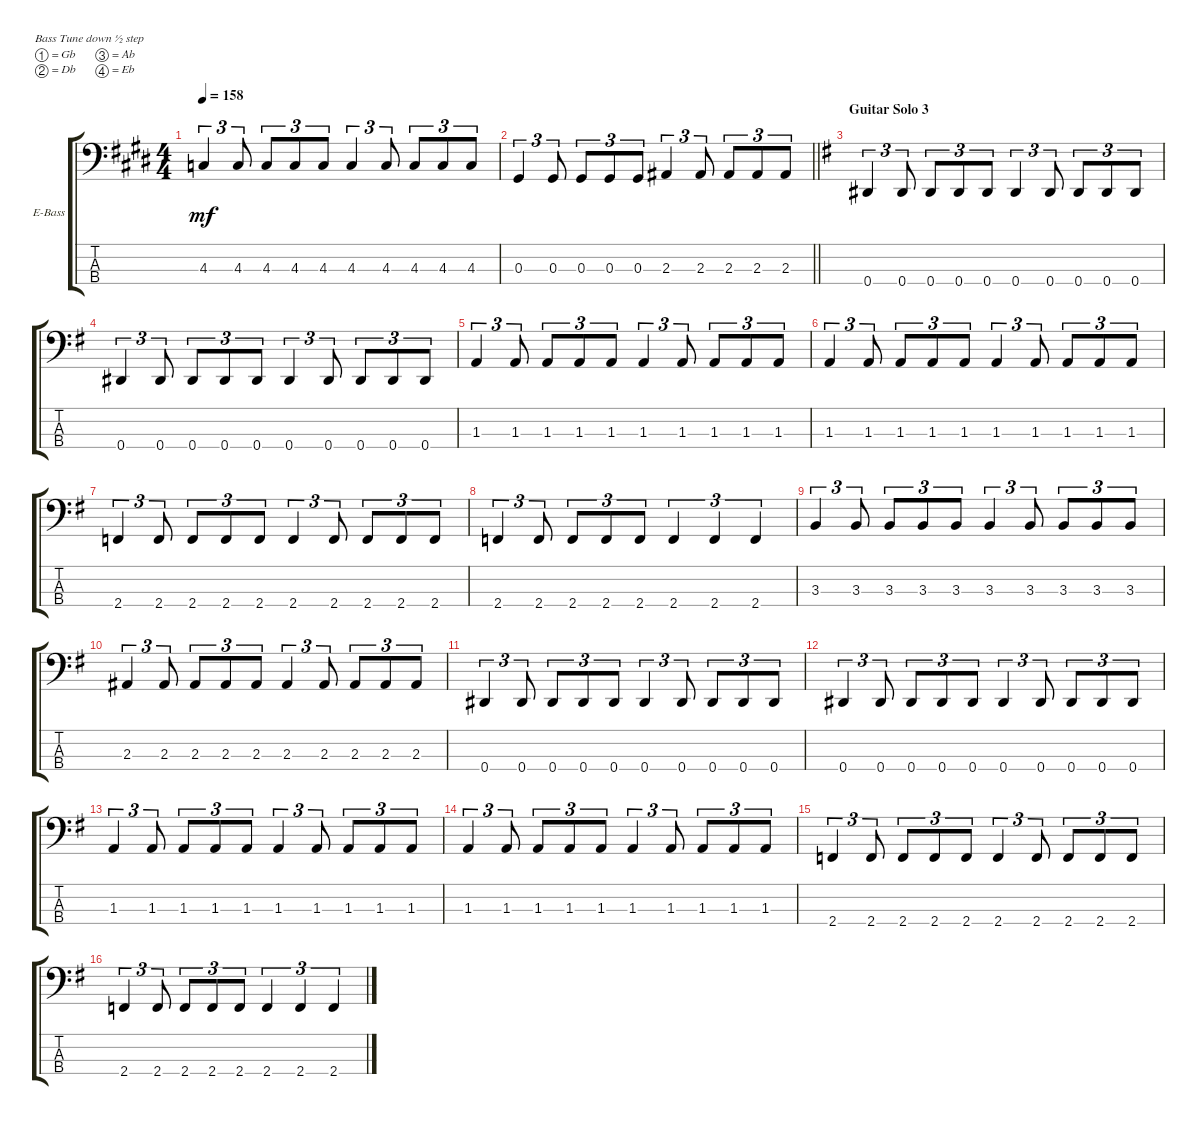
\bracketExtendMode groupsimilarinstruments
\firstSystemTrackNameOrientation horizontal
\otherSystemsTrackNameOrientation horizontal
\track ("Бас" "E-Bass") {instrument electricbassfinger}
\staff {score tabs}
\tuning (Gb2 Db2 Ab1 Eb1)
\ts (4 4)
\tempo 158
\clef f4
\ks c#minor
4.3.4{tu (3 2) dy mf} 4.3.8{tu (3 2)} 4.3.8{tu (3 2)} 4.3.8{tu (3 2)} 4.3.8{tu (3 2)} 4.3.4{tu (3 2)} 4.3.8{tu (3 2)} 4.3.8{tu (3 2)} 4.3.8{tu (3 2)} 4.3.8{tu (3 2)} |
\barLineRight lightlight
0.3.4{tu (3 2)} 0.3.8{tu (3 2)} 0.3.8{tu (3 2)} 0.3.8{tu (3 2)} 0.3.8{tu (3 2)} 2.3.4{tu (3 2)} 2.3.8{tu (3 2)} 2.3.8{tu (3 2)} 2.3.8{tu (3 2)} 2.3.8{tu (3 2)} |
\section ("" "Guitar Solo 3")
\ks eminor
0.4.4{tu (3 2)} 0.4.8{tu (3 2)} 0.4.8{tu (3 2)} 0.4.8{tu (3 2)} 0.4.8{tu (3 2)} 0.4.4{tu (3 2)} 0.4.8{tu (3 2)} 0.4.8{tu (3 2)} 0.4.8{tu (3 2)} 0.4.8{tu (3 2)} |
0.4.4{tu (3 2)} 0.4.8{tu (3 2)} 0.4.8{tu (3 2)} 0.4.8{tu (3 2)} 0.4.8{tu (3 2)} 0.4.4{tu (3 2)} 0.4.8{tu (3 2)} 0.4.8{tu (3 2)} 0.4.8{tu (3 2)} 0.4.8{tu (3 2)} |
1.3.4{tu (3 2)} 1.3.8{tu (3 2)} 1.3.8{tu (3 2)} 1.3.8{tu (3 2)} 1.3.8{tu (3 2)} 1.3.4{tu (3 2)} 1.3.8{tu (3 2)} 1.3.8{tu (3 2)} 1.3.8{tu (3 2)} 1.3.8{tu (3 2)} |
1.3.4{tu (3 2)} 1.3.8{tu (3 2)} 1.3.8{tu (3 2)} 1.3.8{tu (3 2)} 1.3.8{tu (3 2)} 1.3.4{tu (3 2)} 1.3.8{tu (3 2)} 1.3.8{tu (3 2)} 1.3.8{tu (3 2)} 1.3.8{tu (3 2)} |
2.4.4{tu (3 2)} 2.4.8{tu (3 2)} 2.4.8{tu (3 2)} 2.4.8{tu (3 2)} 2.4.8{tu (3 2)} 2.4.4{tu (3 2)} 2.4.8{tu (3 2)} 2.4.8{tu (3 2)} 2.4.8{tu (3 2)} 2.4.8{tu (3 2)} |
2.4.4{tu (3 2)} 2.4.8{tu (3 2)} 2.4.8{tu (3 2)} 2.4.8{tu (3 2)} 2.4.8{tu (3 2)} 2.4.4{tu (3 2)} 2.4.4{tu (3 2)} 2.4.4{tu (3 2)} |
3.3.4{tu (3 2)} 3.3.8{tu (3 2)} 3.3.8{tu (3 2)} 3.3.8{tu (3 2)} 3.3.8{tu (3 2)} 3.3.4{tu (3 2)} 3.3.8{tu (3 2)} 3.3.8{tu (3 2)} 3.3.8{tu (3 2)} 3.3.8{tu (3 2)} |
2.3.4{tu (3 2)} 2.3.8{tu (3 2)} 2.3.8{tu (3 2)} 2.3.8{tu (3 2)} 2.3.8{tu (3 2)} 2.3.4{tu (3 2)} 2.3.8{tu (3 2)} 2.3.8{tu (3 2)} 2.3.8{tu (3 2)} 2.3.8{tu (3 2)} |
0.4.4{tu (3 2)} 0.4.8{tu (3 2)} 0.4.8{tu (3 2)} 0.4.8{tu (3 2)} 0.4.8{tu (3 2)} 0.4.4{tu (3 2)} 0.4.8{tu (3 2)} 0.4.8{tu (3 2)} 0.4.8{tu (3 2)} 0.4.8{tu (3 2)} |
0.4.4{tu (3 2)} 0.4.8{tu (3 2)} 0.4.8{tu (3 2)} 0.4.8{tu (3 2)} 0.4.8{tu (3 2)} 0.4.4{tu (3 2)} 0.4.8{tu (3 2)} 0.4.8{tu (3 2)} 0.4.8{tu (3 2)} 0.4.8{tu (3 2)} |
1.3.4{tu (3 2)} 1.3.8{tu (3 2)} 1.3.8{tu (3 2)} 1.3.8{tu (3 2)} 1.3.8{tu (3 2)} 1.3.4{tu (3 2)} 1.3.8{tu (3 2)} 1.3.8{tu (3 2)} 1.3.8{tu (3 2)} 1.3.8{tu (3 2)} |
1.3.4{tu (3 2)} 1.3.8{tu (3 2)} 1.3.8{tu (3 2)} 1.3.8{tu (3 2)} 1.3.8{tu (3 2)} 1.3.4{tu (3 2)} 1.3.8{tu (3 2)} 1.3.8{tu (3 2)} 1.3.8{tu (3 2)} 1.3.8{tu (3 2)} |
2.4.4{tu (3 2)} 2.4.8{tu (3 2)} 2.4.8{tu (3 2)} 2.4.8{tu (3 2)} 2.4.8{tu (3 2)} 2.4.4{tu (3 2)} 2.4.8{tu (3 2)} 2.4.8{tu (3 2)} 2.4.8{tu (3 2)} 2.4.8{tu (3 2)} |
2.4.4{tu (3 2)} 2.4.8{tu (3 2)} 2.4.8{tu (3 2)} 2.4.8{tu (3 2)} 2.4.8{tu (3 2)} 2.4.4{tu (3 2)} 2.4.4{tu (3 2)} 2.4.4{tu (3 2)}
